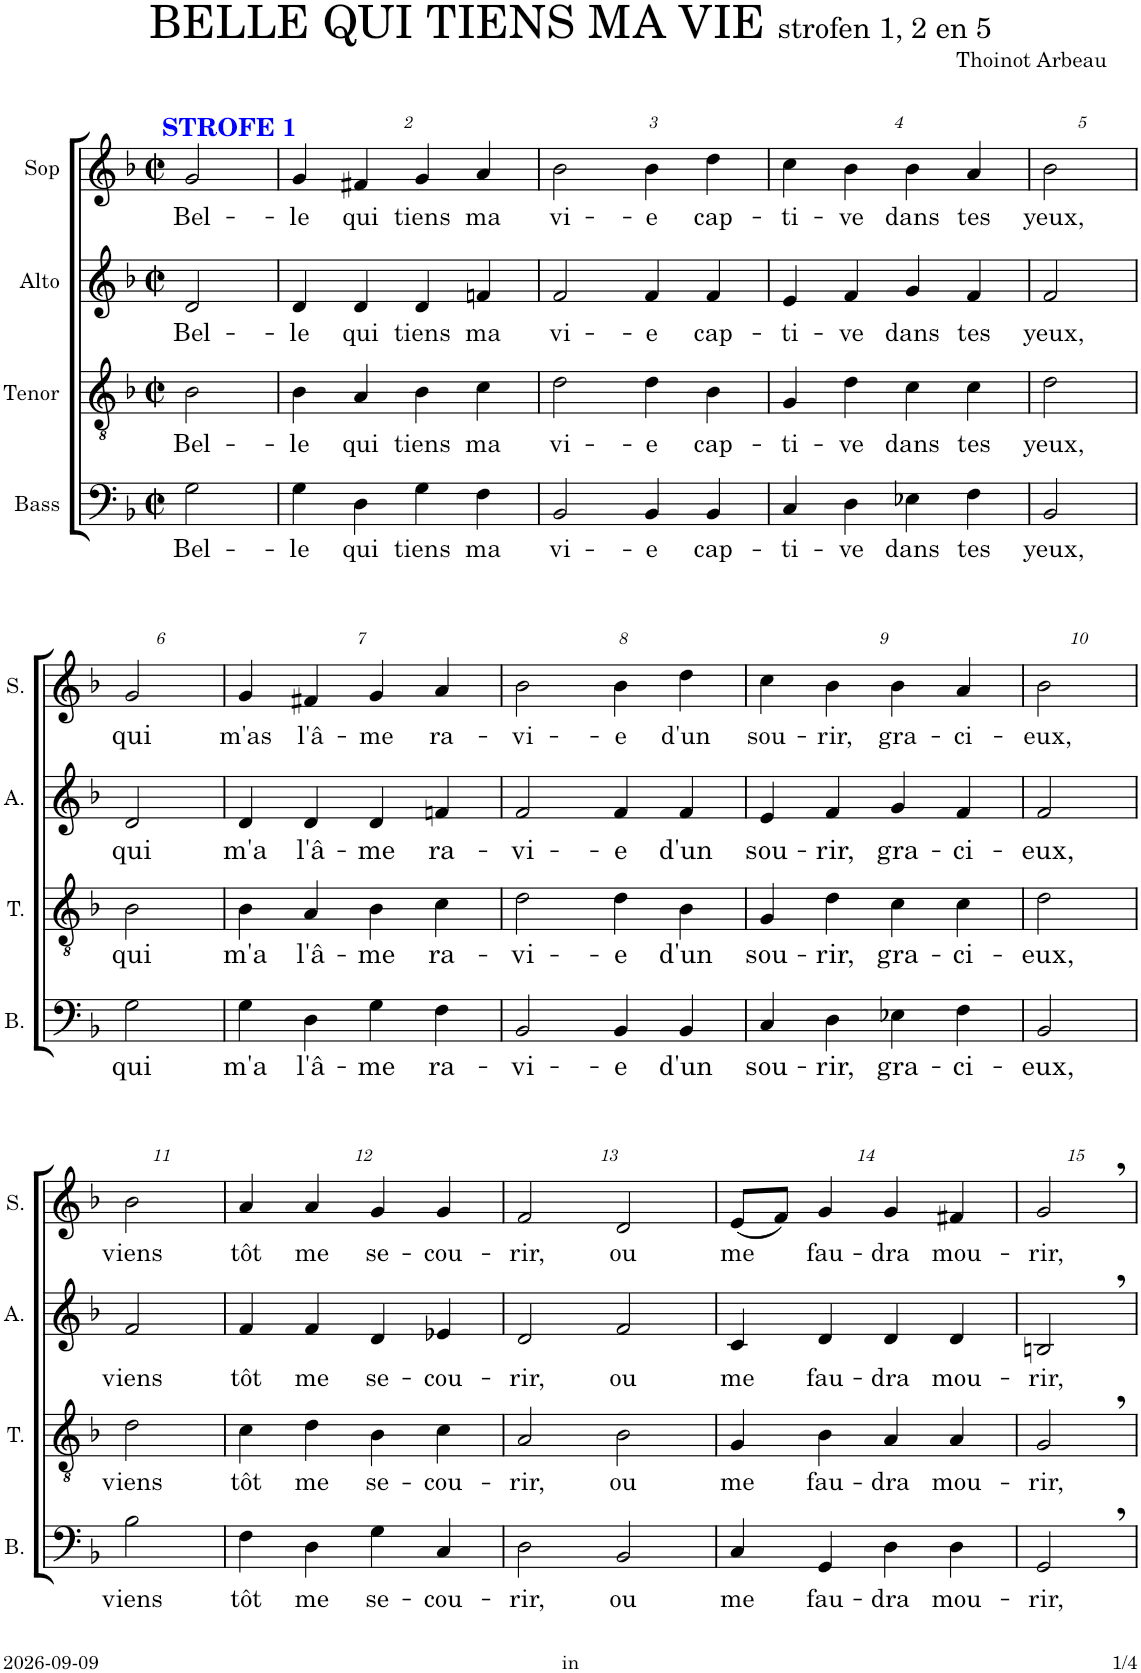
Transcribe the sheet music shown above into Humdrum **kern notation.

**kern	**text	**kern	**text	**kern	**text	**kern	**text
*part4	*part4	*part3	*part3	*part2	*part2	*part1	*part1
*staff4	*staff4	*staff3	*staff3	*staff2	*staff2	*staff1	*staff1
*I"Bass	*	*I"Tenor	*	*I"Alto	*	*I"Sop	*
*I'B.	*	*I'T.	*	*I'A.	*	*I'S.	*
*clefF4	*	*clefGv2	*	*clefG2	*	*clefG2	*
*k[b-]	*	*k[b-]	*	*k[b-]	*	*k[b-]	*
*M2/2	*	*M2/2	*	*M2/2	*	*M2/2	*
*met(c|)	*	*met(c|)	*	*met(c|)	*	*met(c|)	*
=1	=1	=1	=1	=1	=1	=1	=1
!	!	!	!	!	!	!LO:TX:a:B:color=#0000FF:t=STROFE 1	!
!	!LO:LY:b	!	!LO:LY:b	!	!LO:LY:b	!	!LO:LY:b
2G\	Bel-	2B-\	Bel-	2d/	Bel-	2g/	Bel-
=2	=2	=2	=2	=2	=2	=2	=2
!	!LO:LY:b	!	!LO:LY:b	!	!LO:LY:b	!	!LO:LY:b
4G\	-le	4B-\	-le	4d/	-le	4g/	-le
!	!LO:LY:b	!	!LO:LY:b	!	!LO:LY:b	!	!LO:LY:b
4D\	qui	4A/	qui	4d/	qui	4f#X/	qui
!	!LO:LY:b	!	!LO:LY:b	!	!LO:LY:b	!	!LO:LY:b
4G\	tiens	4B-\	tiens	4d/	tiens	4g/	tiens
!	!LO:LY:b	!	!LO:LY:b	!	!LO:LY:b	!	!LO:LY:b
4F\	ma	4c\	ma	4fn/	ma	4a/	ma
=3	=3	=3	=3	=3	=3	=3	=3
!	!LO:LY:b	!	!LO:LY:b	!	!LO:LY:b	!	!LO:LY:b
2BB-/	vi-	2d\	vi-	2f/	vi-	2b-\	vi-
!	!LO:LY:b	!	!LO:LY:b	!	!LO:LY:b	!	!LO:LY:b
4BB-/	-e	4d\	-e	4f/	-e	4b-\	-e
!	!LO:LY:b	!	!LO:LY:b	!	!LO:LY:b	!	!LO:LY:b
4BB-/	cap-	4B-\	cap-	4f/	cap-	4dd\	cap-
=4	=4	=4	=4	=4	=4	=4	=4
!	!LO:LY:b	!	!LO:LY:b	!	!LO:LY:b	!	!LO:LY:b
4C/	-ti-	4G/	-ti-	4e/	-ti-	4cc\	-ti-
!	!LO:LY:b	!	!LO:LY:b	!	!LO:LY:b	!	!LO:LY:b
4D\	-ve	4d\	-ve	4f/	-ve	4b-\	-ve
!	!LO:LY:b	!	!LO:LY:b	!	!LO:LY:b	!	!LO:LY:b
4E-X\	dans	4c\	dans	4g/	dans	4b-\	dans
!	!LO:LY:b	!	!LO:LY:b	!	!LO:LY:b	!	!LO:LY:b
4F\	tes	4c\	tes	4f/	tes	4a/	tes
=5	=5	=5	=5	=5	=5	=5	=5
!	!LO:LY:b	!	!LO:LY:b	!	!LO:LY:b	!	!LO:LY:b
2BB-/	yeux,	2d\	yeux,	2f/	yeux,	2b-\	yeux,
!!LO:LB:g=z
=6	=6	=6	=6	=6	=6	=6	=6
!	!LO:LY:b	!	!LO:LY:b	!	!LO:LY:b	!	!LO:LY:b
2G\	qui	2B-\	qui	2d/	qui	2g/	qui
=7	=7	=7	=7	=7	=7	=7	=7
!	!LO:LY:b	!	!LO:LY:b	!	!LO:LY:b	!	!LO:LY:b
4G\	m'a	4B-\	m'a	4d/	m'a	4g/	m'as
!	!LO:LY:b	!	!LO:LY:b	!	!LO:LY:b	!	!LO:LY:b
4D\	l'â-	4A/	l'â-	4d/	l'â-	4f#X/	l'â-
!	!LO:LY:b	!	!LO:LY:b	!	!LO:LY:b	!	!LO:LY:b
4G\	-me	4B-\	-me	4d/	-me	4g/	-me
!	!LO:LY:b	!	!LO:LY:b	!	!LO:LY:b	!	!LO:LY:b
4F\	ra-	4c\	ra-	4fn/	ra-	4a/	ra-
=8	=8	=8	=8	=8	=8	=8	=8
!	!LO:LY:b	!	!LO:LY:b	!	!LO:LY:b	!	!LO:LY:b
2BB-/	-vi-	2d\	-vi-	2f/	-vi-	2b-\	-vi-
!	!LO:LY:b	!	!LO:LY:b	!	!LO:LY:b	!	!LO:LY:b
4BB-/	-e	4d\	-e	4f/	-e	4b-\	-e
!	!LO:LY:b	!	!LO:LY:b	!	!LO:LY:b	!	!LO:LY:b
4BB-/	d'un	4B-\	d'un	4f/	d'un	4dd\	d'un
=9	=9	=9	=9	=9	=9	=9	=9
!	!LO:LY:b	!	!LO:LY:b	!	!LO:LY:b	!	!LO:LY:b
4C/	sou-	4G/	sou-	4e/	sou-	4cc\	sou-
!	!LO:LY:b	!	!LO:LY:b	!	!LO:LY:b	!	!LO:LY:b
4D\	-rir,	4d\	-rir,	4f/	-rir,	4b-\	-rir,
!	!LO:LY:b	!	!LO:LY:b	!	!LO:LY:b	!	!LO:LY:b
4E-X\	gra-	4c\	gra-	4g/	gra-	4b-\	gra-
!	!LO:LY:b	!	!LO:LY:b	!	!LO:LY:b	!	!LO:LY:b
4F\	-ci-	4c\	-ci-	4f/	-ci-	4a/	-ci-
=10	=10	=10	=10	=10	=10	=10	=10
!	!LO:LY:b	!	!LO:LY:b	!	!LO:LY:b	!	!LO:LY:b
2BB-/	-eux,	2d\	-eux,	2f/	-eux,	2b-\	-eux,
!!LO:LB:g=z
=11	=11	=11	=11	=11	=11	=11	=11
!	!LO:LY:b	!	!LO:LY:b	!	!LO:LY:b	!	!LO:LY:b
2B-\	viens	2d\	viens	2f/	viens	2b-\	viens
=12	=12	=12	=12	=12	=12	=12	=12
!	!LO:LY:b	!	!LO:LY:b	!	!LO:LY:b	!	!LO:LY:b
4F\	tôt	4c\	tôt	4f/	tôt	4a/	tôt
!	!LO:LY:b	!	!LO:LY:b	!	!LO:LY:b	!	!LO:LY:b
4D\	me	4d\	me	4f/	me	4a/	me
!	!LO:LY:b	!	!LO:LY:b	!	!LO:LY:b	!	!LO:LY:b
4G\	se-	4B-\	se-	4d/	se-	4g/	se-
!	!LO:LY:b	!	!LO:LY:b	!	!LO:LY:b	!	!LO:LY:b
4C/	-cou-	4c\	-cou-	4e-X/	-cou-	4g/	-cou-
=13	=13	=13	=13	=13	=13	=13	=13
!	!LO:LY:b	!	!LO:LY:b	!	!LO:LY:b	!	!LO:LY:b
2D\	-rir,	2A/	-rir,	2d/	-rir,	2f/	-rir,
!	!LO:LY:b	!	!LO:LY:b	!	!LO:LY:b	!	!LO:LY:b
2BB-/	ou	2B-\	ou	2f/	ou	2d/	ou
=14	=14	=14	=14	=14	=14	=14	=14
!	!LO:LY:b	!	!LO:LY:b	!	!LO:LY:b	!	!LO:LY:b
4C/	me	4G/	me	4c/	me	(8e/L	me
.	.	.	.	.	.	8f/J)	.
!	!LO:LY:b	!	!LO:LY:b	!	!LO:LY:b	!	!LO:LY:b
4GG/	fau-	4B-\	fau-	4d/	fau-	4g/	fau-
!	!LO:LY:b	!	!LO:LY:b	!	!LO:LY:b	!	!LO:LY:b
4D\	-dra	4A/	-dra	4d/	-dra	4g/	-dra
!	!LO:LY:b	!	!LO:LY:b	!	!LO:LY:b	!	!LO:LY:b
4D\	mou-	4A/	mou-	4d/	mou-	4f#X/	mou-
=15	=15	=15	=15	=15	=15	=15	=15
!	!LO:LY:b	!	!LO:LY:b	!	!LO:LY:b	!	!LO:LY:b
2GG,/	-rir,	2G,/	-rir,	2Bn,/	-rir,	2g,/	-rir,
=	=	=	=	=	=	=	=
*-	*-	*-	*-	*-	*-	*-	*-
